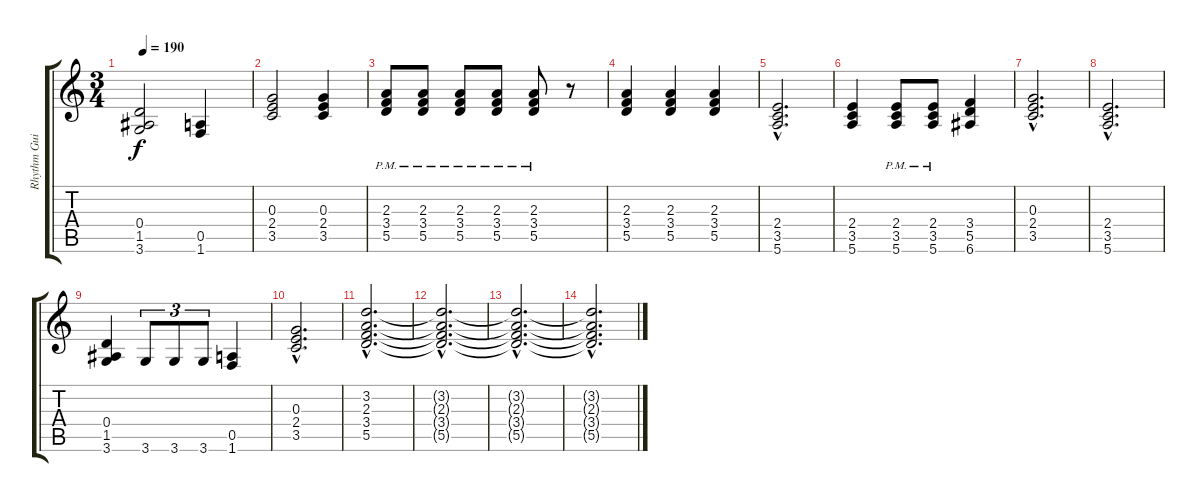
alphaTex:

\track ("Rhythm Guitar" "Rhythm Gui") {instrument distortionguitar}
\staff {score tabs}
\tuning (E4 B3 G3 D3 A2 E2) {hide}
\ts (3 4)
\tempo 190
\clef g2
\ks c
(0.4 1.5 3.6).2{dy f} (0.5 1.6).4 |
(0.3 2.4 3.5).2 (0.3 2.4 3.5).4 |
(2.3{pm} 3.4{pm} 5.5{pm}).8 (2.3{pm} 3.4{pm} 5.5{pm}).8 (2.3{pm} 3.4{pm} 5.5{pm}).8 (2.3{pm} 3.4{pm} 5.5{pm}).8 (2.3{pm} 3.4{pm} 5.5{pm}).8 r.8 |
(2.3 3.4 5.5).4 (2.3 3.4 5.5).4 (2.3 3.4 5.5).4 |
(2.4{hac} 3.5{hac} 5.6{hac}).2{d} |
(2.4 3.5 5.6).4 (2.4{pm} 3.5{pm} 5.6{pm}).8 (2.4{pm} 3.5{pm} 5.6{pm}).8 (3.4 5.5 6.6).4 |
(0.3{hac} 2.4{hac} 3.5{hac}).2{d} |
(2.4{hac} 3.5{hac} 5.6{hac}).2{d} |
(0.4 1.5 3.6).4 3.6.8{tu (3 2)} 3.6.8{tu (3 2)} 3.6.8{tu (3 2)} (0.5 1.6).4 |
(0.3{hac} 2.4{hac} 3.5{hac}).2{d} |
(3.2{hac} 2.3{hac} 3.4{hac} 5.5{hac}).2{d volume 7} |
(3.2{hac t} 2.3{hac t} 3.4{hac t} 5.5{hac t}).2{d} |
(3.2{hac t} 2.3{hac t} 3.4{hac t} 5.5{hac t}).2{d} |
(3.2{hac t} 2.3{hac t} 3.4{hac t} 5.5{hac t}).2{d}
